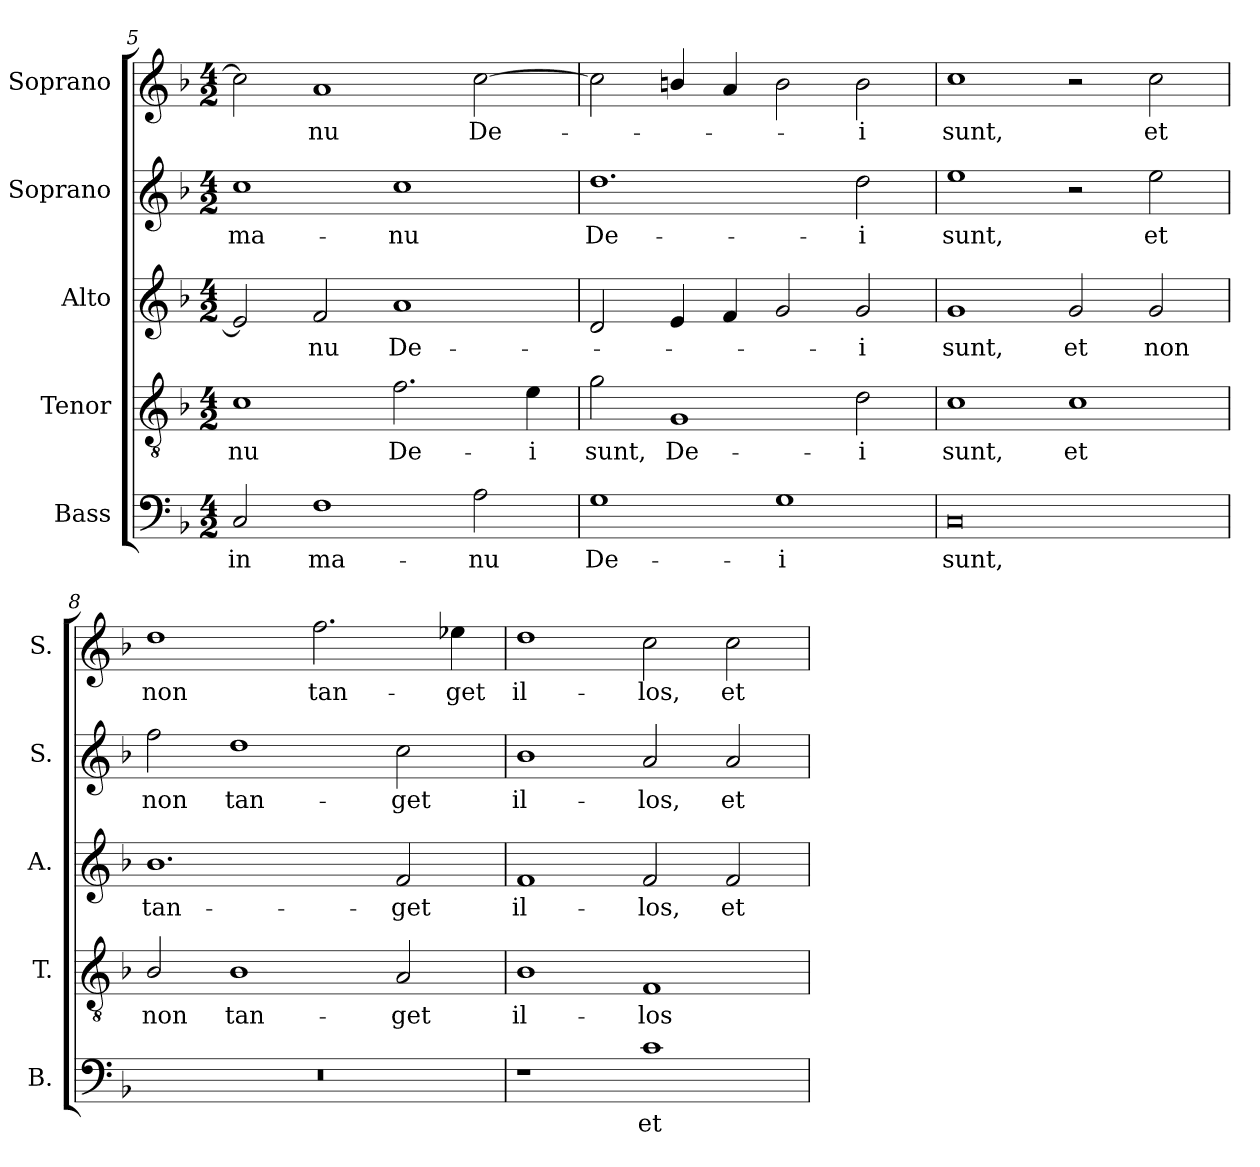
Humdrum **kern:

**kern	**text	**kern	**text	**kern	**text	**kern	**text	**kern	**text
*part5	*part5	*part4	*part4	*part3	*part3	*part2	*part2	*part1	*part1
*staff5	*staff5	*staff4	*staff4	*staff3	*staff3	*staff2	*staff2	*staff1	*staff1
*I"Bass	*	*I"Tenor	*	*I"Alto	*	*I"Soprano	*	*I"Soprano	*
*I'B.	*	*I'T.	*	*I'A.	*	*I'S.	*	*I'S.	*
*clefF4	*	*clefGv2	*	*clefG2	*	*clefG2	*	*clefG2	*
*	*	*ITrd7c12	*	*	*	*	*	*	*
*k[b-]	*	*k[b-]	*	*k[b-]	*	*k[b-]	*	*k[b-]	*
*F:	*	*F:	*	*F:	*	*F:	*	*F:	*
*M4/2	*	*M4/2	*	*M4/2	*	*M4/2	*	*M4/2	*
=5	=5	=5	=5	=5	=5	=5	=5	=5	=5
!	!LO:LY:b:color=#000000	!	!	!	!	!	!	!	!
!	!	!	!LO:LY:b:color=#000000	!	!	!	!	!	!
!	!	!	!	!	!	!	!LO:LY:b:color=#000000	!	!
2Ci/	in	1Ci	-nu	2ei/]	.	1cci	ma-	2cci\]	.
!	!LO:LY:b:color=#000000	!	!	!	!	!	!	!	!
!	!	!	!	!	!LO:LY:b:color=#000000	!	!	!	!
!	!	!	!	!	!	!	!	!	!LO:LY:b:color=#000000
1Fi	ma-	.	.	2fi/	-nu	.	.	1ai	-nu
!	!	!	!LO:LY:b:color=#000000	!	!	!	!	!	!
!	!	!	!	!	!LO:LY:b:color=#000000	!	!	!	!
!	!	!	!	!	!	!	!LO:LY:b:color=#000000	!	!
.	.	2.Fi\	De-	1ai	De-	1cci	-nu	.	.
!	!LO:LY:b:color=#000000	!	!	!	!	!	!	!	!
!	!	!	!	!	!	!	!	!	!LO:LY:b:color=#000000
2Ai\	-nu	.	.	.	.	.	.	[2cci\	De-
!	!	!	!LO:LY:b:color=#000000	!	!	!	!	!	!
.	.	4Ei\	-i	.	.	.	.	.	.
!!LO:LB:g=z
=6	=6	=6	=6	=6	=6	=6	=6	=6	=6
!	!LO:LY:b:color=#000000	!	!	!	!	!	!	!	!
!	!	!	!LO:LY:b:color=#000000	!	!	!	!	!	!
!	!	!	!	!	!	!	!LO:LY:b:color=#000000	!	!
1Gi	De-	2Gi\	sunt,	2di/	.	1.ddi	De-	2cci\]	.
!	!	!	!LO:LY:b:color=#000000	!	!	!	!	!	!
.	.	1GGi	De-	4ei/	.	.	.	4bni/	.
.	.	.	.	4fi/	.	.	.	4ai/	.
!	!LO:LY:b:color=#000000	!	!	!	!	!	!	!	!
1Gi	-i	.	.	2gi/	.	.	.	2bi\	.
!	!	!	!LO:LY:b:color=#000000	!	!	!	!	!	!
!	!	!	!	!	!LO:LY:b:color=#000000	!	!	!	!
!	!	!	!	!	!	!	!LO:LY:b:color=#000000	!	!
!	!	!	!	!	!	!	!	!	!LO:LY:b:color=#000000
.	.	2Di\	-i	2gi/	-i	2ddi\	-i	2bi\	-i
=7	=7	=7	=7	=7	=7	=7	=7	=7	=7
!	!LO:LY:b:color=#000000	!	!	!	!	!	!	!	!
!	!	!	!LO:LY:b:color=#000000	!	!	!	!	!	!
!	!	!	!	!	!LO:LY:b:color=#000000	!	!	!	!
!	!	!	!	!	!	!	!LO:LY:b:color=#000000	!	!
!	!	!	!	!	!	!	!	!	!LO:LY:b:color=#000000
0Ci	sunt,	1Ci	sunt,	1gi	sunt,	1eei	sunt,	1cci	sunt,
!	!	!	!LO:LY:b:color=#000000	!	!	!	!	!	!
!	!	!	!	!	!LO:LY:b:color=#000000	!	!	!	!
.	.	1Ci	et	2gi/	et	2r	.	2r	.
!	!	!	!	!	!LO:LY:b:color=#000000	!	!	!	!
!	!	!	!	!	!	!	!LO:LY:b:color=#000000	!	!
!	!	!	!	!	!	!	!	!	!LO:LY:b:color=#000000
.	.	.	.	2gi/	non	2eei\	et	2cci\	et
=8	=8	=8	=8	=8	=8	=8	=8	=8	=8
!LO:N:vis=1	!	!	!	!	!	!	!	!	!
!	!	!	!LO:LY:b:color=#000000	!	!	!	!	!	!
!	!	!	!	!	!LO:LY:b:color=#000000	!	!	!	!
!	!	!	!	!	!	!	!LO:LY:b:color=#000000	!	!
!	!	!	!	!	!	!	!	!	!LO:LY:b:color=#000000
0r	.	2BB-i/	non	1.b-i	tan-	2ffi\	non	1ddi	non
!	!	!	!LO:LY:b:color=#000000	!	!	!	!	!	!
!	!	!	!	!	!	!	!LO:LY:b:color=#000000	!	!
.	.	1BB-i	tan-	.	.	1ddi	tan-	.	.
!	!	!	!	!	!	!	!	!	!LO:LY:b:color=#000000
.	.	.	.	.	.	.	.	2.ffi\	tan-
!	!	!	!LO:LY:b:color=#000000	!	!	!	!	!	!
!	!	!	!	!	!LO:LY:b:color=#000000	!	!	!	!
!	!	!	!	!	!	!	!LO:LY:b:color=#000000	!	!
.	.	2AAi/	-get	2fi/	-get	2cci\	-get	.	.
!	!	!	!	!	!	!	!	!	!LO:LY:b:color=#000000
.	.	.	.	.	.	.	.	4ee-Xi\	-get
=9	=9	=9	=9	=9	=9	=9	=9	=9	=9
!	!	!	!LO:LY:b:color=#000000	!	!	!	!	!	!
!	!	!	!	!	!LO:LY:b:color=#000000	!	!	!	!
!	!	!	!	!	!	!	!LO:LY:b:color=#000000	!	!
!	!	!	!	!	!	!	!	!	!LO:LY:b:color=#000000
1r	.	1BB-i	il-	1fi	il-	1b-i	il-	1ddi	il-
!	!LO:LY:b:color=#000000	!	!	!	!	!	!	!	!
!	!	!	!LO:LY:b:color=#000000	!	!	!	!	!	!
!	!	!	!	!	!LO:LY:b:color=#000000	!	!	!	!
!	!	!	!	!	!	!	!LO:LY:b:color=#000000	!	!
!	!	!	!	!	!	!	!	!	!LO:LY:b:color=#000000
1ci	et	1FFi	-los	2fi/	-los,	2ai/	-los,	2cci\	-los,
!	!	!	!	!	!LO:LY:b:color=#000000	!	!	!	!
!	!	!	!	!	!	!	!LO:LY:b:color=#000000	!	!
!	!	!	!	!	!	!	!	!	!LO:LY:b:color=#000000
.	.	.	.	2fi/	et	2ai/	et	2cci\	et
=	=	=	=	=	=	=	=	=	=
*-	*-	*-	*-	*-	*-	*-	*-	*-	*-
